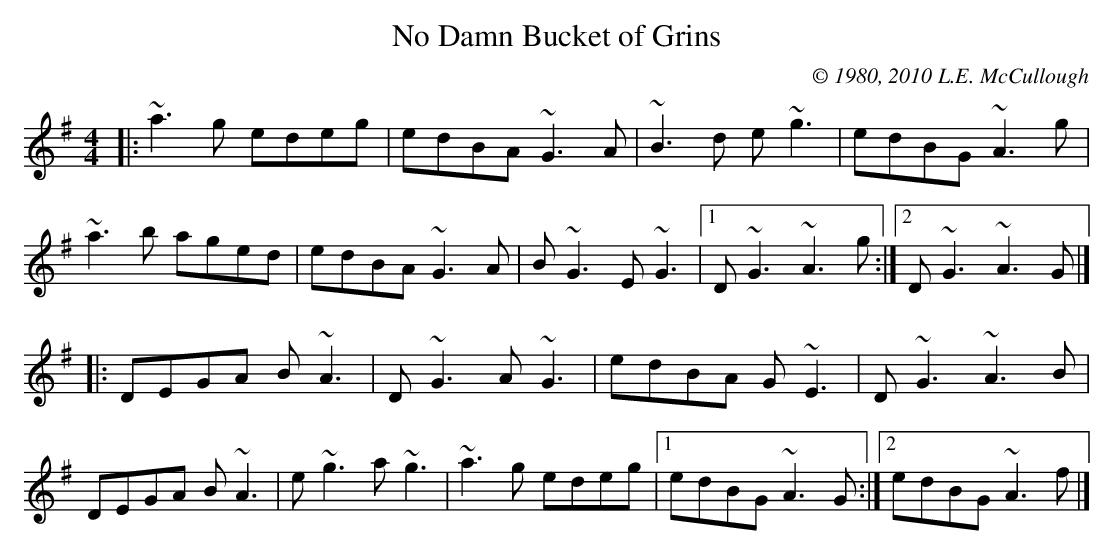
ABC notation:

X:1
T:No Damn Bucket of Grins
C:© 1980, 2010 L.E. McCullough
M:4/4
L:1/8
K:G
|:~a3g edeg|edBA ~G3A|~B3d e~g3|edBG ~A3g|
~a3b aged|edBA ~G3A|B~G3 E~G3|1 D~G3 ~A3g:|2 D~G3 ~A3G|]
|:DEGA B~A3| D~G3 A~G3|edBA G~E3|D~G3 ~A3B|
DEGA B~A3|e~g3 a~g3|~a3g edeg|1 edBG ~A3G:|2  edBG ~A3f|]
